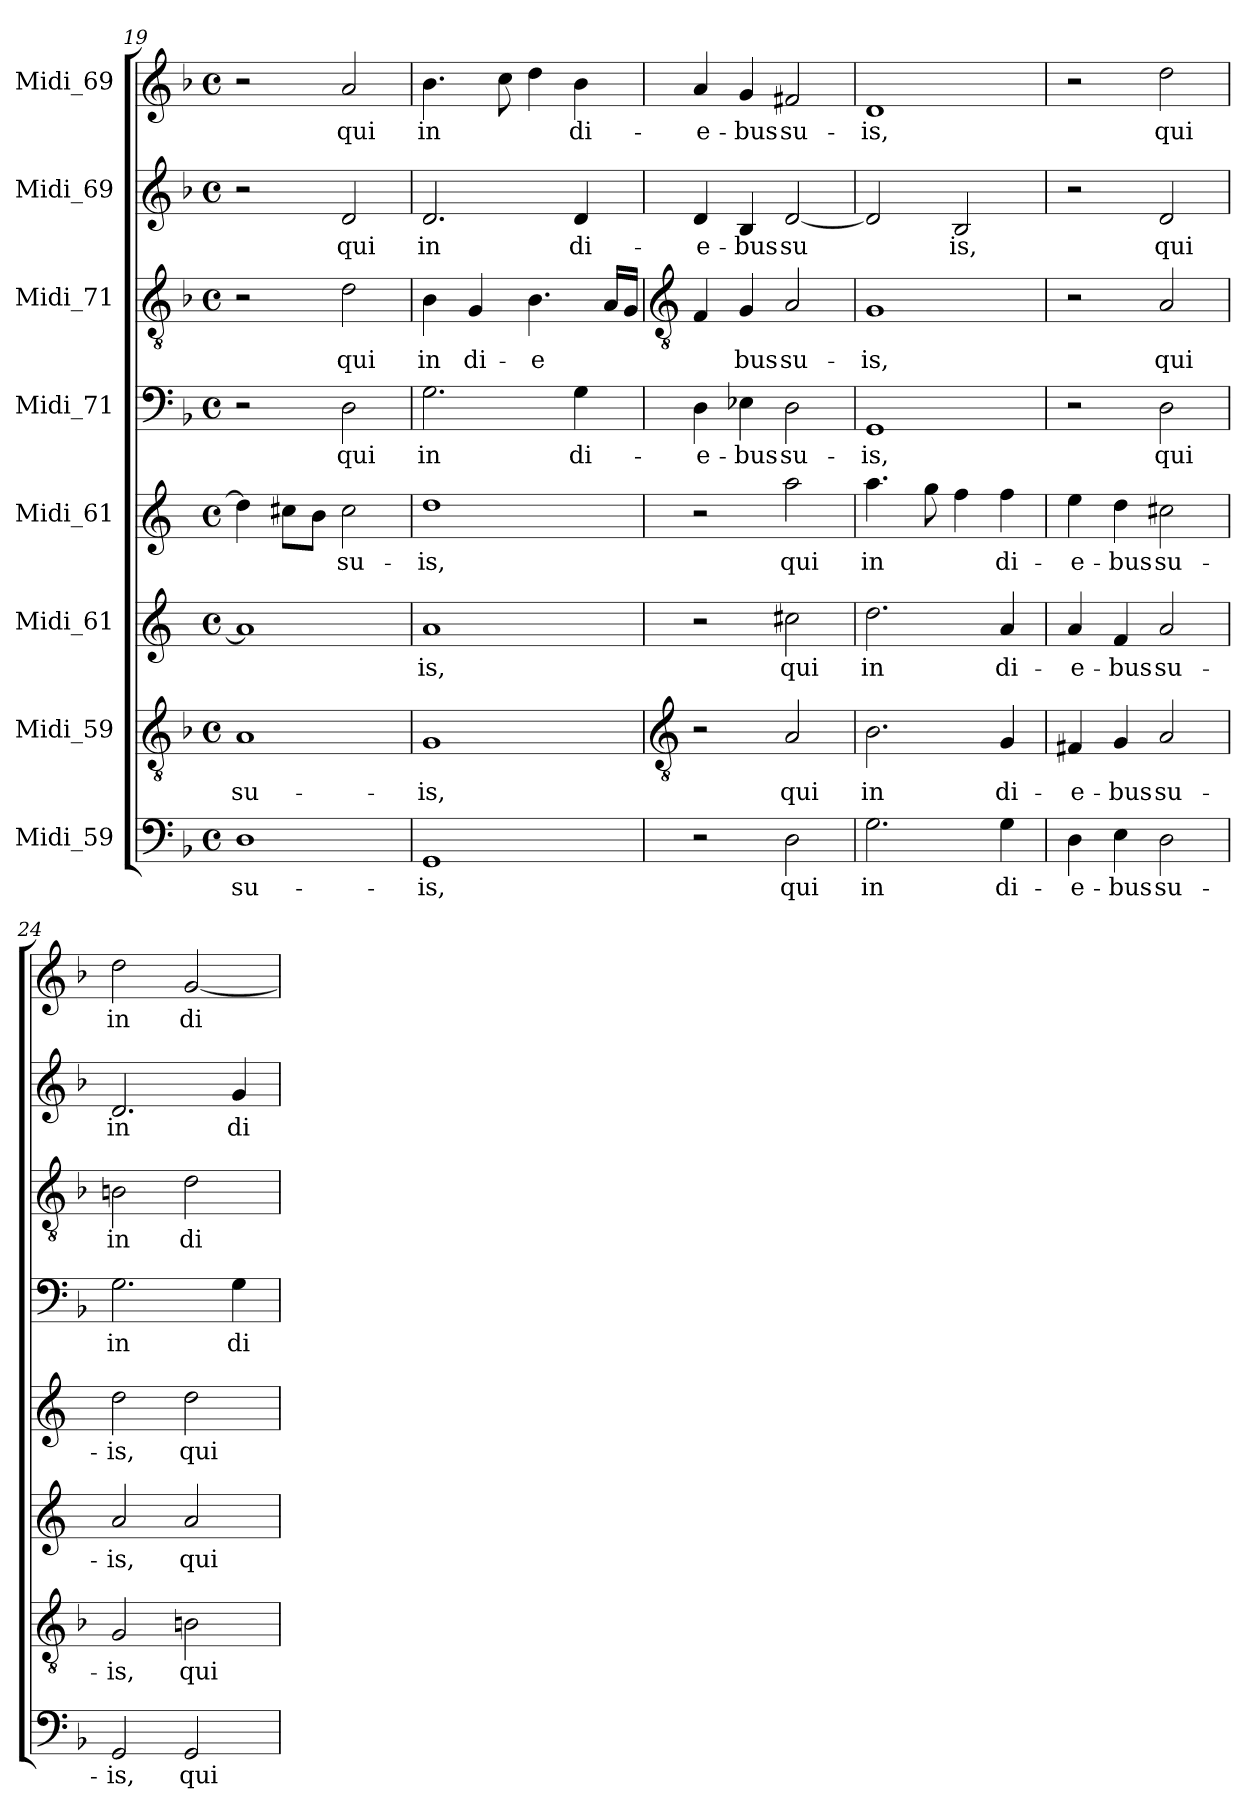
**kern	**text	**kern	**text	**kern	**text	**kern	**text	**kern	**text	**kern	**text	**kern	**text	**kern	**text
*part8	*part8	*part7	*part7	*part6	*part6	*part5	*part5	*part4	*part4	*part3	*part3	*part2	*part2	*part1	*part1
*staff8	*staff8	*staff7	*staff7	*staff6	*staff6	*staff5	*staff5	*staff4	*staff4	*staff3	*staff3	*staff2	*staff2	*staff1	*staff1
*I"Midi_59	*	*I"Midi_59	*	*I"Midi_61	*	*I"Midi_61	*	*I"Midi_71	*	*I"Midi_71	*	*I"Midi_69	*	*I"Midi_69	*
*clefF4	*	*clefGv2	*	*clefG2	*	*clefG2	*	*clefF4	*	*clefGv2	*	*clefG2	*	*clefG2	*
*	*	*	*	*ITrd4c7	*	*ITrd4c7	*	*	*	*	*	*	*	*	*
*k[b-]	*	*k[b-]	*	*k[b-]	*	*k[b-]	*	*k[b-]	*	*k[b-]	*	*k[b-]	*	*k[b-]	*
*F:	*	*F:	*	*F:	*	*F:	*	*F:	*	*F:	*	*F:	*	*F:	*
*M4/4	*	*M4/4	*	*M4/4	*	*M4/4	*	*M4/4	*	*M4/4	*	*M4/4	*	*M4/4	*
*met(c)	*	*met(c)	*	*met(c)	*	*met(c)	*	*met(c)	*	*met(c)	*	*met(c)	*	*met(c)	*
=19	=19	=19	=19	=19	=19	=19	=19	=19	=19	=19	=19	=19	=19	=19	=19
!	!LO:LY:b	!	!LO:LY:b	!	!	!	!	!	!	!	!	!	!	!	!
1D	su-	1A	su-	1d]	.	4g]	.	2r	.	2r	.	2r	.	2r	.
.	.	.	.	.	.	8f#XL	.	.	.	.	.	.	.	.	.
.	.	.	.	.	.	8eJ	.	.	.	.	.	.	.	.	.
!	!	!	!	!	!	!	!LO:LY:b	!	!LO:LY:b	!	!LO:LY:b	!	!LO:LY:b	!	!LO:LY:b
.	.	.	.	.	.	2f#	su-	2D	qui	2d	qui	2d	qui	2a	qui
=20	=20	=20	=20	=20	=20	=20	=20	=20	=20	=20	=20	=20	=20	=20	=20
!	!LO:LY:b	!	!LO:LY:b	!	!LO:LY:b	!	!LO:LY:b	!	!LO:LY:b	!	!LO:LY:b	!	!LO:LY:b	!	!LO:LY:b
1GG	-is,	1G	-is,	1d	is,	1g	-is,	2.G	in	4B-	in	2.d	in	4.b-	in
!	!	!	!	!	!	!	!	!	!	!	!LO:LY:b	!	!	!	!
.	.	.	.	.	.	.	.	.	.	4G	di-	.	.	.	.
.	.	.	.	.	.	.	.	.	.	.	.	.	.	8cc	.
!	!	!	!	!	!	!	!	!	!	!	!LO:LY:b	!	!	!	!
.	.	.	.	.	.	.	.	.	.	4.B-	-e	.	.	4dd	.
!	!	!	!	!	!	!	!	!	!LO:LY:b	!	!	!	!LO:LY:b	!	!LO:LY:b
.	.	.	.	.	.	.	.	4G	di-	.	.	4d	di-	4b-	di-
.	.	.	.	.	.	.	.	.	.	16ALL	.	.	.	.	.
.	.	.	.	.	.	.	.	.	.	16GJJ	.	.	.	.	.
!!LO:LB:g=z
=21	=21	=21	=21	=21	=21	=21	=21	=21	=21	=21	=21	=21	=21	=21	=21
*	*	*clefGv2	*	*	*	*	*	*	*	*clefGv2	*	*	*	*	*
!	!	!	!	!	!	!	!	!	!LO:LY:b	!	!	!	!LO:LY:b	!	!LO:LY:b
2r	.	2r	.	2r	.	2r	.	4D	-e-	4F	.	4d	-e-	4a	-e-
!	!	!	!	!	!	!	!	!	!LO:LY:b	!	!LO:LY:b	!	!LO:LY:b	!	!LO:LY:b
.	.	.	.	.	.	.	.	4E-X	-bus	4G	bus	4B-	-bus	4g	-bus
!	!LO:LY:b	!	!LO:LY:b	!	!LO:LY:b	!	!LO:LY:b	!	!LO:LY:b	!	!LO:LY:b	!	!LO:LY:b	!	!LO:LY:b
2D	qui	2A	qui	2f#X	qui	2dd	qui	2D	su-	2A	su-	[2d	su	2f#X	su-
=22	=22	=22	=22	=22	=22	=22	=22	=22	=22	=22	=22	=22	=22	=22	=22
!	!LO:LY:b	!	!LO:LY:b	!	!LO:LY:b	!	!LO:LY:b	!	!LO:LY:b	!	!LO:LY:b	!	!	!	!LO:LY:b
2.G	in	2.B-	in	2.g	in	4.dd	in	1GG	-is,	1G	-is,	2d]	.	1d	-is,
.	.	.	.	.	.	8cc	.	.	.	.	.	.	.	.	.
!	!	!	!	!	!	!	!	!	!	!	!	!	!LO:LY:b	!	!
.	.	.	.	.	.	4b-	.	.	.	.	.	2B-	is,	.	.
!	!LO:LY:b	!	!LO:LY:b	!	!LO:LY:b	!	!LO:LY:b	!	!	!	!	!	!	!	!
4G	di-	4G	di-	4d	di-	4b-	di-	.	.	.	.	.	.	.	.
=23	=23	=23	=23	=23	=23	=23	=23	=23	=23	=23	=23	=23	=23	=23	=23
!	!LO:LY:b	!	!LO:LY:b	!	!LO:LY:b	!	!LO:LY:b	!	!	!	!	!	!	!	!
4D	-e-	4F#X	-e-	4d	-e-	4a	-e-	2r	.	2r	.	2r	.	2r	.
!	!LO:LY:b	!	!LO:LY:b	!	!LO:LY:b	!	!LO:LY:b	!	!	!	!	!	!	!	!
4E	-bus	4G	-bus	4B-	-bus	4g	-bus	.	.	.	.	.	.	.	.
!	!LO:LY:b	!	!LO:LY:b	!	!LO:LY:b	!	!LO:LY:b	!	!LO:LY:b	!	!LO:LY:b	!	!LO:LY:b	!	!LO:LY:b
2D	su-	2A	su-	2d	su-	2f#X	su-	2D	qui	2A	qui	2d	qui	2dd	qui
=24	=24	=24	=24	=24	=24	=24	=24	=24	=24	=24	=24	=24	=24	=24	=24
!	!LO:LY:b	!	!LO:LY:b	!	!LO:LY:b	!	!LO:LY:b	!	!LO:LY:b	!	!LO:LY:b	!	!LO:LY:b	!	!LO:LY:b
2GG	-is,	2G	-is,	2d	-is,	2g	-is,	2.G	in	2Bn	in	2.d	in	2dd	in
!	!LO:LY:b	!	!LO:LY:b	!	!LO:LY:b	!	!LO:LY:b	!	!	!	!LO:LY:b	!	!	!	!LO:LY:b
2GG	qui	2Bn	qui	2d	qui	2g	qui	.	.	2d	di-	.	.	[2g	di
!	!	!	!	!	!	!	!	!	!LO:LY:b	!	!	!	!LO:LY:b	!	!
.	.	.	.	.	.	.	.	4G	di-	.	.	4g	di-	.	.
=	=	=	=	=	=	=	=	=	=	=	=	=	=	=	=
*-	*-	*-	*-	*-	*-	*-	*-	*-	*-	*-	*-	*-	*-	*-	*-
